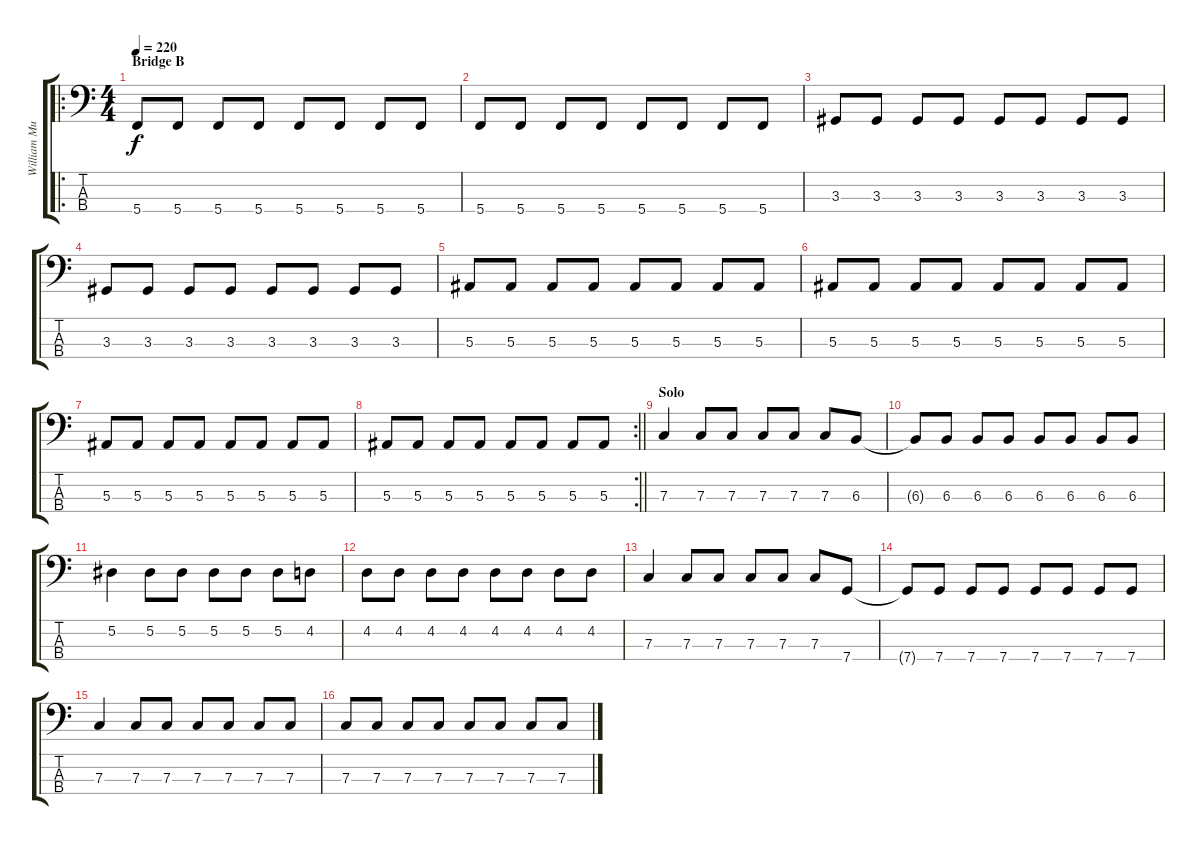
\track ("William Murderface (Bass Guitar)" "William Mu") {instrument electricbassfinger}
\staff {score tabs}
\tuning (Eb2 Bb1 F1 C1) {hide}
\ro
\ts (4 4)
\section ("" "Bridge B")
\tempo 220
\clef f4
\ks c
5.4.8{dy f} 5.4.8 5.4.8 5.4.8 5.4.8 5.4.8 5.4.8 5.4.8 |
5.4.8 5.4.8 5.4.8 5.4.8 5.4.8 5.4.8 5.4.8 5.4.8 |
3.3.8 3.3.8 3.3.8 3.3.8 3.3.8 3.3.8 3.3.8 3.3.8 |
3.3.8 3.3.8 3.3.8 3.3.8 3.3.8 3.3.8 3.3.8 3.3.8 |
5.3.8 5.3.8 5.3.8 5.3.8 5.3.8 5.3.8 5.3.8 5.3.8 |
5.3.8 5.3.8 5.3.8 5.3.8 5.3.8 5.3.8 5.3.8 5.3.8 |
5.3.8 5.3.8 5.3.8 5.3.8 5.3.8 5.3.8 5.3.8 5.3.8 |
\rc 2
\barLineRight lightlight
5.3.8 5.3.8 5.3.8 5.3.8 5.3.8 5.3.8 5.3.8 5.3.8 |
\section ("" "Solo")
7.3.4 7.3.8 7.3.8 7.3.8 7.3.8 7.3.8 6.3.8 |
6.3{t}.8 6.3.8 6.3.8 6.3.8 6.3.8 6.3.8 6.3.8 6.3.8 |
5.2.4 5.2.8 5.2.8 5.2.8 5.2.8 5.2.8 4.2.8 |
4.2.8 4.2.8 4.2.8 4.2.8 4.2.8 4.2.8 4.2.8 4.2.8 |
7.3.4 7.3.8 7.3.8 7.3.8 7.3.8 7.3.8 7.4.8 |
7.4{t}.8 7.4.8 7.4.8 7.4.8 7.4.8 7.4.8 7.4.8 7.4.8 |
7.3.4 7.3.8 7.3.8 7.3.8 7.3.8 7.3.8 7.3.8 |
7.3.8 7.3.8 7.3.8 7.3.8 7.3.8 7.3.8 7.3.8 7.3.8
